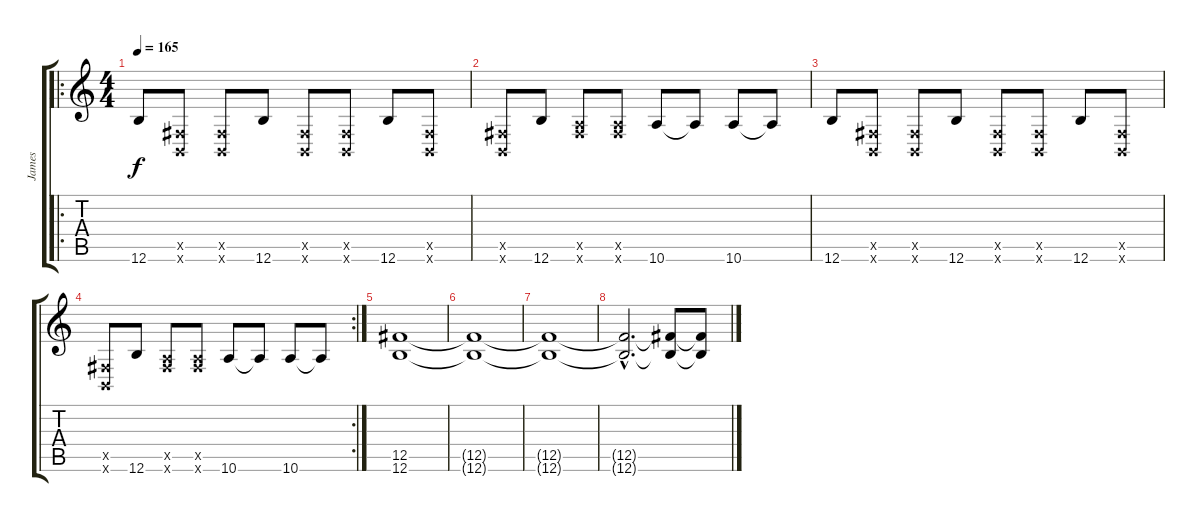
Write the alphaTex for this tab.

\track ("James" "James") {instrument distortionguitar}
\staff {score tabs}
\tuning (Db4 Ab3 E3 B2 Gb2 B1) {hide}
\ro
\ts (4 4)
\tempo 165
\clef g2
\ks c
12.6.8{dy f} (0.5{x} 0.6{x}).8 (0.5{x} 0.6{x}).8 12.6.8 (0.5{x} 0.6{x}).8 (0.5{x} 0.6{x}).8 12.6.8 (0.5{x} 0.6{x}).8 |
(0.5{x} 0.6{x}).8 12.6.8 (0.5{x} 10.6{x}).8 (0.5{x} 10.6{x}).8 10.6.8 10.6{t}.8 10.6.8 10.6{t}.8 |
12.6.8 (0.5{x} 0.6{x}).8 (0.5{x} 0.6{x}).8 12.6.8 (0.5{x} 0.6{x}).8 (0.5{x} 0.6{x}).8 12.6.8 (0.5{x} 0.6{x}).8 |
\rc 2
(0.5{x} 0.6{x}).8 12.6.8 (0.5{x} 10.6{x}).8 (0.5{x} 10.6{x}).8 10.6.8 10.6{t}.8 10.6.8 10.6{t}.8 |
(12.5 12.6).1 |
(12.5{t} 12.6{t}).1 |
(12.5{t} 12.6{t}).1 |
(12.5{hac t} 12.6{hac t}).2{d} (12.5{t} 12.6{t}).8 (12.5{t} 12.6{t}).8
